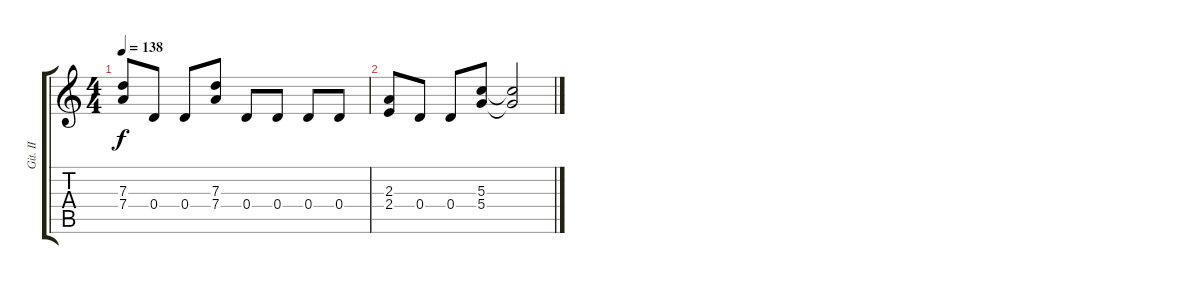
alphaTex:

\track ("Git. II" "Git. II") {instrument overdrivenguitar}
\staff {score tabs}
\tuning (E4 B3 G3 D3 A2 E2) {hide}
\ts (4 4)
\tempo 138
\clef g2
\ks c
(7.3 7.4).8{dy f} 0.4.8 0.4.8 (7.3 7.4).8 0.4.8 0.4.8 0.4.8 0.4.8 |
(2.3 2.4).8 0.4.8 0.4.8 (5.3 5.4).8 (5.3{t} 5.4{t}).2
